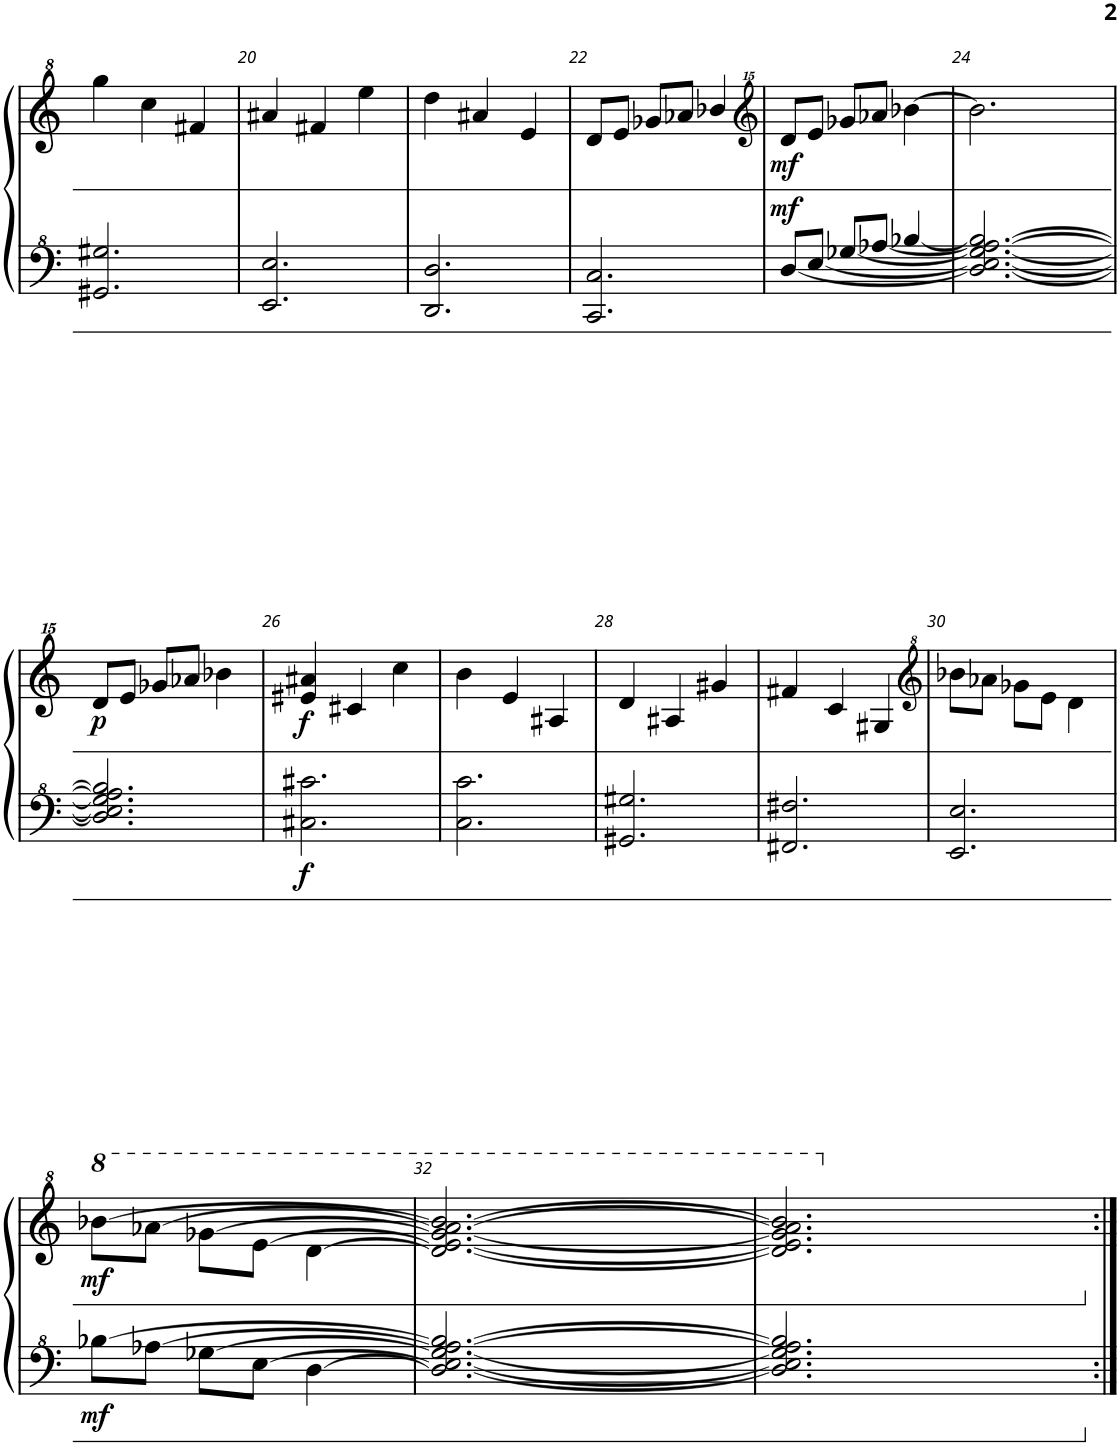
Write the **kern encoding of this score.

**kern	**kern	**dynam
*part1	*part1	*part1
*staff2	*staff1	*staff1/2
*I"Piano, Right	*	*
*I'Pno.	*	*
!!LO:PB:g=z
*clefF^4	*clefG^2	*
*k[]	*k[]	*
*M3/4	*M3/4	*
=19	=19	=19
2.G#X/ 2.g#X/	4ggg\	.
.	4ccc\	.
.	4ff#X/	.
=20	=20	=20
2.E/ 2.e/	4aa#X/	.
.	4ff#X/	.
.	4eee\	.
=21	=21	=21
2.D/ 2.d/	4ddd\	.
.	4aa#X/	.
.	4ee/	.
=22	=22	=22
2.C/ 2.c/	8dd/L	.
.	8ee/J	.
.	8gg-X/L	.
.	8aa-X/J	.
.	4bb-X/	.
=23	=23	=23
*	*clefG^^2	*
!	!	!LO:DY:a=2
!	!	!LO:DY:n=1:b
[8d/L	8ddd/L	mf mf
[8e/J	8eee/J	.
[8g-X/L	8ggg-X/L	.
[8a-X/J	8aaa-X/J	.
[4b-X/	[4bbb-X\	.
=24	=24	=24
2.d/_ 2.e/_ 2.g-/_ 2.a-/_ 2.b-/_	2.bbb-\]	.
!!LO:LB:g=z
=25	=25	=25
!	!	!LO:DY:b
2.d/] 2.e/] 2.g-/] 2.a-/] 2.b-/]	8ddd/L	p
.	8eee/J	.
.	8ggg-X/L	.
.	8aaa-X/J	.
.	4bbb-X\	.
=26	=26	=26
!	!	!LO:DY:b=2
!	!	!LO:DY:n=1:b
2.c#X\ 2.cc#X\	4eee#X/ 4aaa#X/	f f
.	4ccc#X/	.
.	4cccc\	.
=27	=27	=27
2.c\ 2.cc\	4bbb\	.
.	4eee/	.
.	4aa#X/	.
=28	=28	=28
2.G#X/ 2.g#X/	4ddd/	.
.	4aa#X/	.
.	4ggg#X/	.
=29	=29	=29
2.F#X/ 2.f#X/	4fff#X/	.
.	4ccc/	.
.	4gg#X/	.
=30	=30	=30
*	*clefG^2	*
2.E/ 2.e/	8bb-X\L	.
.	8aa-X\J	.
.	8gg-X\L	.
.	8ee\J	.
.	4dd\	.
!!LO:LB:g=z
=31	=31	=31
*	*8va	*
!	!	!LO:DY:b=2
!	!	!LO:DY:n=1:b
[8b-X\L	[8bbb-X\L	mf mf
[8a-X\J	[8aaa-X\J	.
[8g-X\L	[8ggg-X\L	.
[8e\J	[8eee\J	.
[4d\	[4ddd\	.
=32	=32	=32
2.d/_ 2.e/_ 2.g-/_ 2.a-/_ 2.b-/_	2.ddd/_ 2.eee/_ 2.ggg-/_ 2.aaa-/_ 2.bbb-/_	.
=33	=33	=33
2.d/] 2.e/] 2.g-/] 2.a-/] 2.b-/]	2.ddd/] 2.eee/] 2.ggg-/] 2.aaa-/] 2.bbb-/]	.
*	*X8va	*
=:|!	=:|!	=:|!
*-	*-	*-
